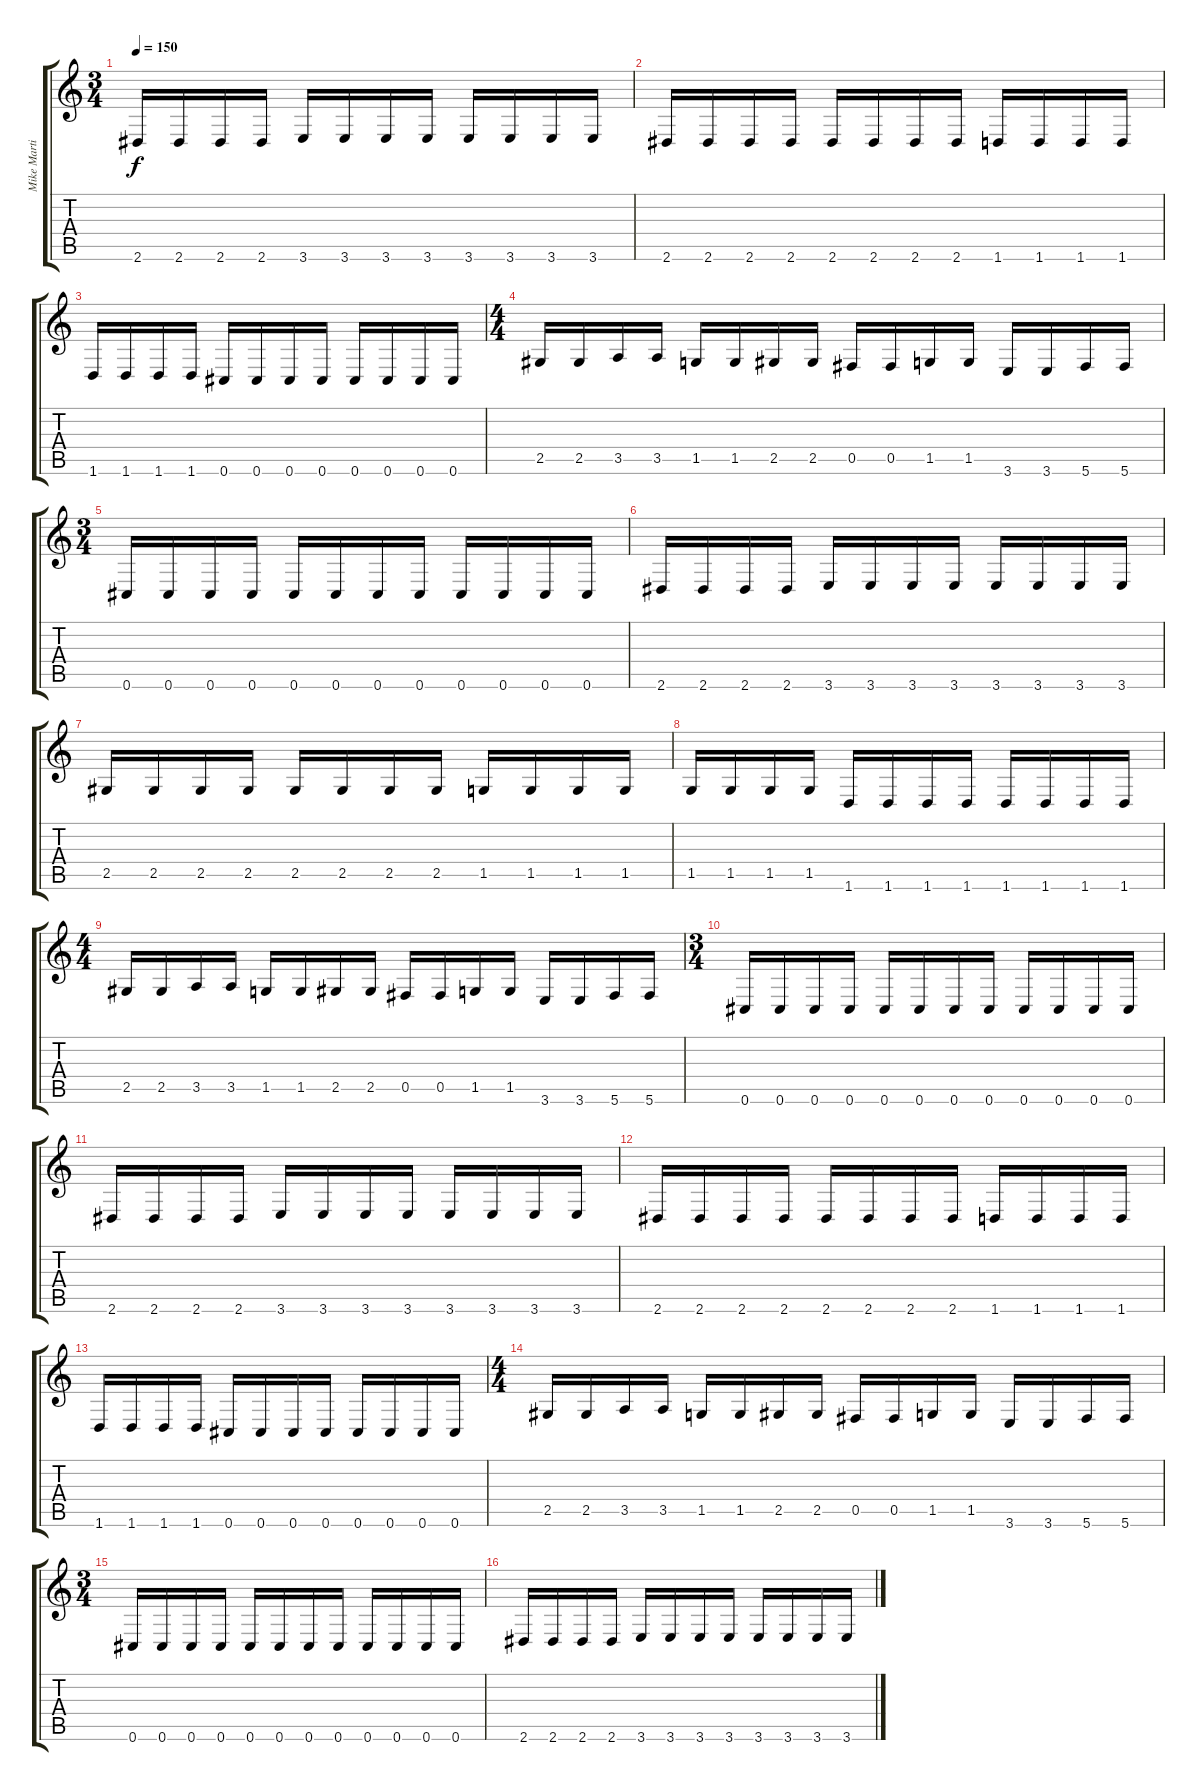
\track ("Mike Martin" "Mike Marti") {instrument overdrivenguitar}
\staff {score tabs}
\tuning (Db4 Ab3 E3 B2 Gb2 Db2) {hide}
\ts (3 4)
\tempo 150
\clef g2
\ks c
2.6.16{dy f} 2.6.16 2.6.16 2.6.16 3.6.16 3.6.16 3.6.16 3.6.16 3.6.16 3.6.16 3.6.16 3.6.16 |
2.6.16 2.6.16 2.6.16 2.6.16 2.6.16 2.6.16 2.6.16 2.6.16 1.6.16 1.6.16 1.6.16 1.6.16 |
1.6.16 1.6.16 1.6.16 1.6.16 0.6.16 0.6.16 0.6.16 0.6.16 0.6.16 0.6.16 0.6.16 0.6.16 |
\ts (4 4)
2.5.16 2.5.16 3.5.16 3.5.16 1.5.16 1.5.16 2.5.16 2.5.16 0.5.16 0.5.16 1.5.16 1.5.16 3.6.16 3.6.16 5.6.16 5.6.16 |
\ts (3 4)
0.6.16 0.6.16 0.6.16 0.6.16 0.6.16 0.6.16 0.6.16 0.6.16 0.6.16 0.6.16 0.6.16 0.6.16 |
2.6.16 2.6.16 2.6.16 2.6.16 3.6.16 3.6.16 3.6.16 3.6.16 3.6.16 3.6.16 3.6.16 3.6.16 |
2.5.16 2.5.16 2.5.16 2.5.16 2.5.16 2.5.16 2.5.16 2.5.16 1.5.16 1.5.16 1.5.16 1.5.16 |
1.5.16 1.5.16 1.5.16 1.5.16 1.6.16 1.6.16 1.6.16 1.6.16 1.6.16 1.6.16 1.6.16 1.6.16 |
\ts (4 4)
2.5.16 2.5.16 3.5.16 3.5.16 1.5.16 1.5.16 2.5.16 2.5.16 0.5.16 0.5.16 1.5.16 1.5.16 3.6.16 3.6.16 5.6.16 5.6.16 |
\ts (3 4)
0.6.16 0.6.16 0.6.16 0.6.16 0.6.16 0.6.16 0.6.16 0.6.16 0.6.16 0.6.16 0.6.16 0.6.16 |
2.6.16 2.6.16 2.6.16 2.6.16 3.6.16 3.6.16 3.6.16 3.6.16 3.6.16 3.6.16 3.6.16 3.6.16 |
2.6.16 2.6.16 2.6.16 2.6.16 2.6.16 2.6.16 2.6.16 2.6.16 1.6.16 1.6.16 1.6.16 1.6.16 |
1.6.16 1.6.16 1.6.16 1.6.16 0.6.16 0.6.16 0.6.16 0.6.16 0.6.16 0.6.16 0.6.16 0.6.16 |
\ts (4 4)
2.5.16 2.5.16 3.5.16 3.5.16 1.5.16 1.5.16 2.5.16 2.5.16 0.5.16 0.5.16 1.5.16 1.5.16 3.6.16 3.6.16 5.6.16 5.6.16 |
\ts (3 4)
0.6.16 0.6.16 0.6.16 0.6.16 0.6.16 0.6.16 0.6.16 0.6.16 0.6.16 0.6.16 0.6.16 0.6.16 |
2.6.16 2.6.16 2.6.16 2.6.16 3.6.16 3.6.16 3.6.16 3.6.16 3.6.16 3.6.16 3.6.16 3.6.16
